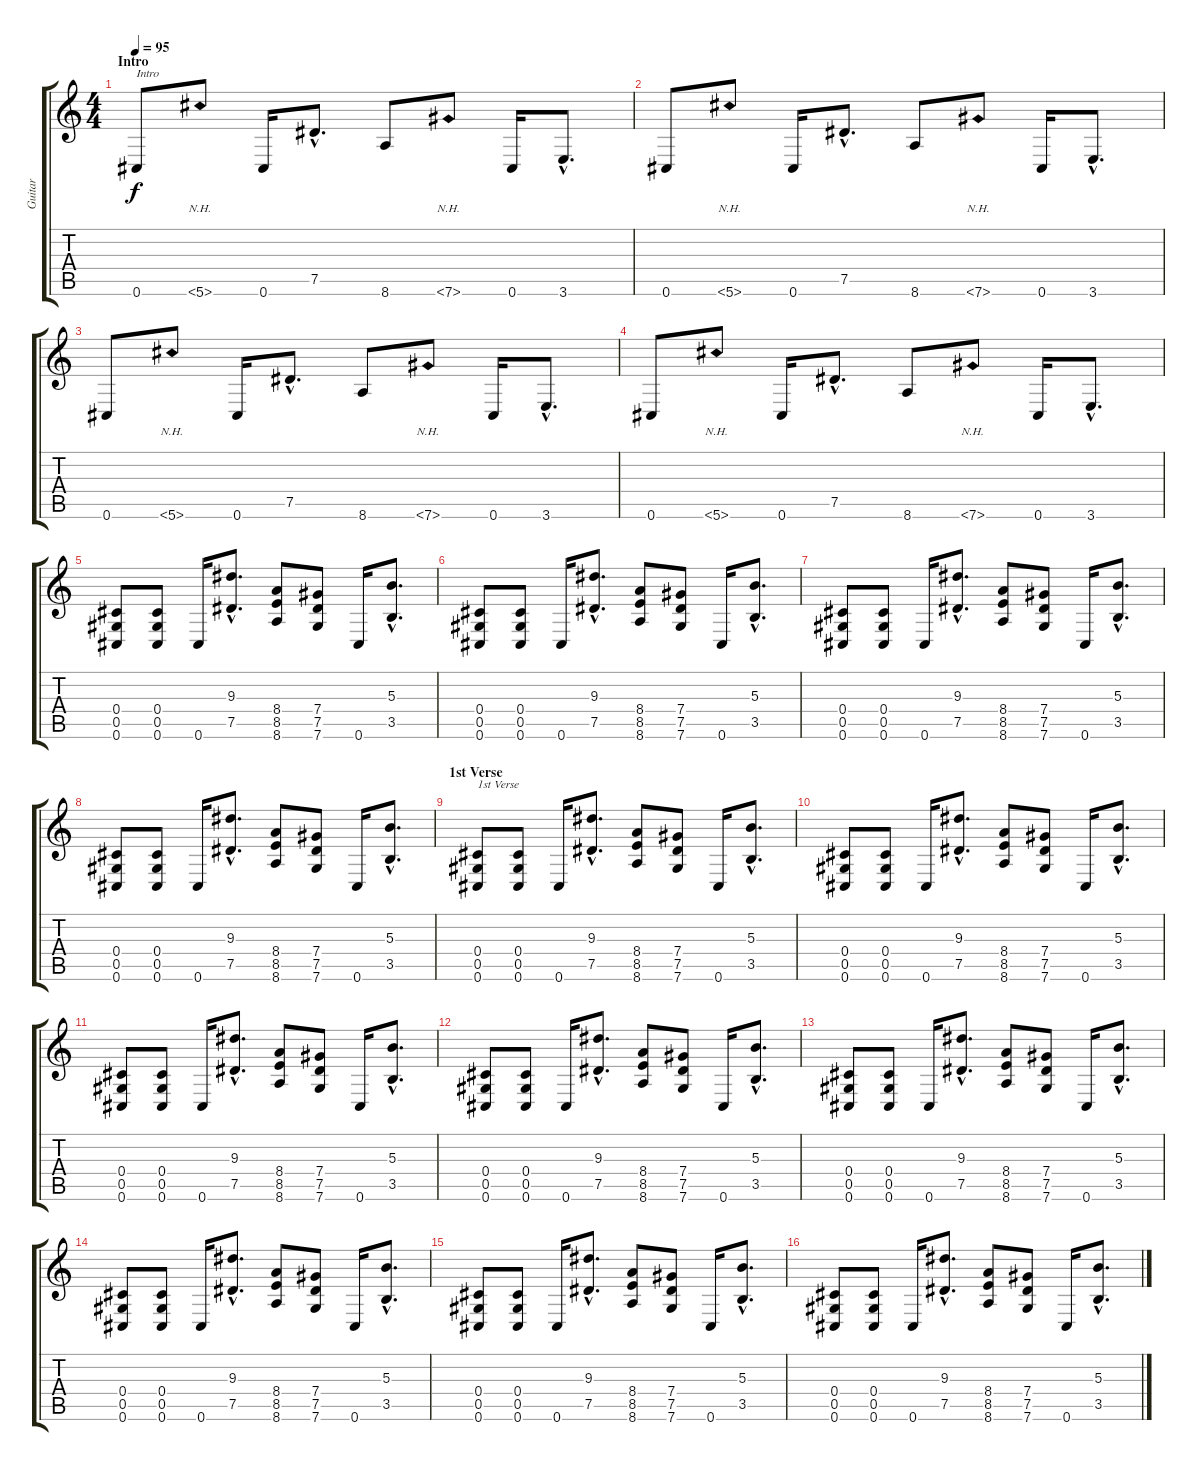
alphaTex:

\track ("Guitar" "Guitar") {instrument distortionguitar}
\staff {score tabs}
\tuning (Eb4 Bb3 Gb3 Db3 Ab2 Db2) {hide}
\ts (4 4)
\section ("" "Intro")
\tempo 95
\clef g2
\ks c
0.6.8{txt "Intro" dy f instrument distortionguitar} 5.6{nh}.8 0.6.16 7.5{hac}.8{d} 8.6.8 7.6{nh}.8 0.6.16 3.6{hac}.8{d} |
0.6.8 5.6{nh}.8 0.6.16 7.5{hac}.8{d} 8.6.8 7.6{nh}.8 0.6.16 3.6{hac}.8{d} |
0.6.8 5.6{nh}.8 0.6.16 7.5{hac}.8{d} 8.6.8 7.6{nh}.8 0.6.16 3.6{hac}.8{d} |
0.6.8 5.6{nh}.8 0.6.16 7.5{hac}.8{d} 8.6.8 7.6{nh}.8 0.6.16 3.6{hac}.8{d} |
(0.4 0.5 0.6).8 (0.4 0.5 0.6).8 0.6.16 (9.3{hac} 7.5{hac}).8{d} (8.4 8.5 8.6).8 (7.4 7.5 7.6).8 0.6.16 (5.3{hac} 3.5{hac}).8{d} |
(0.4 0.5 0.6).8 (0.4 0.5 0.6).8 0.6.16 (9.3{hac} 7.5{hac}).8{d} (8.4 8.5 8.6).8 (7.4 7.5 7.6).8 0.6.16 (5.3{hac} 3.5{hac}).8{d} |
(0.4 0.5 0.6).8 (0.4 0.5 0.6).8 0.6.16 (9.3{hac} 7.5{hac}).8{d} (8.4 8.5 8.6).8 (7.4 7.5 7.6).8 0.6.16 (5.3{hac} 3.5{hac}).8{d} |
(0.4 0.5 0.6).8 (0.4 0.5 0.6).8 0.6.16 (9.3{hac} 7.5{hac}).8{d} (8.4 8.5 8.6).8 (7.4 7.5 7.6).8 0.6.16 (5.3{hac} 3.5{hac}).8{d} |
\section ("" "1st Verse")
(0.4 0.5 0.6).8{txt "1st Verse"} (0.4 0.5 0.6).8 0.6.16 (9.3{hac} 7.5{hac}).8{d} (8.4 8.5 8.6).8 (7.4 7.5 7.6).8 0.6.16 (5.3{hac} 3.5{hac}).8{d} |
(0.4 0.5 0.6).8 (0.4 0.5 0.6).8 0.6.16 (9.3{hac} 7.5{hac}).8{d} (8.4 8.5 8.6).8 (7.4 7.5 7.6).8 0.6.16 (5.3{hac} 3.5{hac}).8{d} |
(0.4 0.5 0.6).8 (0.4 0.5 0.6).8 0.6.16 (9.3{hac} 7.5{hac}).8{d} (8.4 8.5 8.6).8 (7.4 7.5 7.6).8 0.6.16 (5.3{hac} 3.5{hac}).8{d} |
(0.4 0.5 0.6).8 (0.4 0.5 0.6).8 0.6.16 (9.3{hac} 7.5{hac}).8{d} (8.4 8.5 8.6).8 (7.4 7.5 7.6).8 0.6.16 (5.3{hac} 3.5{hac}).8{d} |
(0.4 0.5 0.6).8 (0.4 0.5 0.6).8 0.6.16 (9.3{hac} 7.5{hac}).8{d} (8.4 8.5 8.6).8 (7.4 7.5 7.6).8 0.6.16 (5.3{hac} 3.5{hac}).8{d} |
(0.4 0.5 0.6).8 (0.4 0.5 0.6).8 0.6.16 (9.3{hac} 7.5{hac}).8{d} (8.4 8.5 8.6).8 (7.4 7.5 7.6).8 0.6.16 (5.3{hac} 3.5{hac}).8{d} |
(0.4 0.5 0.6).8 (0.4 0.5 0.6).8 0.6.16 (9.3{hac} 7.5{hac}).8{d} (8.4 8.5 8.6).8 (7.4 7.5 7.6).8 0.6.16 (5.3{hac} 3.5{hac}).8{d} |
(0.4 0.5 0.6).8 (0.4 0.5 0.6).8 0.6.16 (9.3{hac} 7.5{hac}).8{d} (8.4 8.5 8.6).8 (7.4 7.5 7.6).8 0.6.16 (5.3{hac} 3.5{hac}).8{d}
